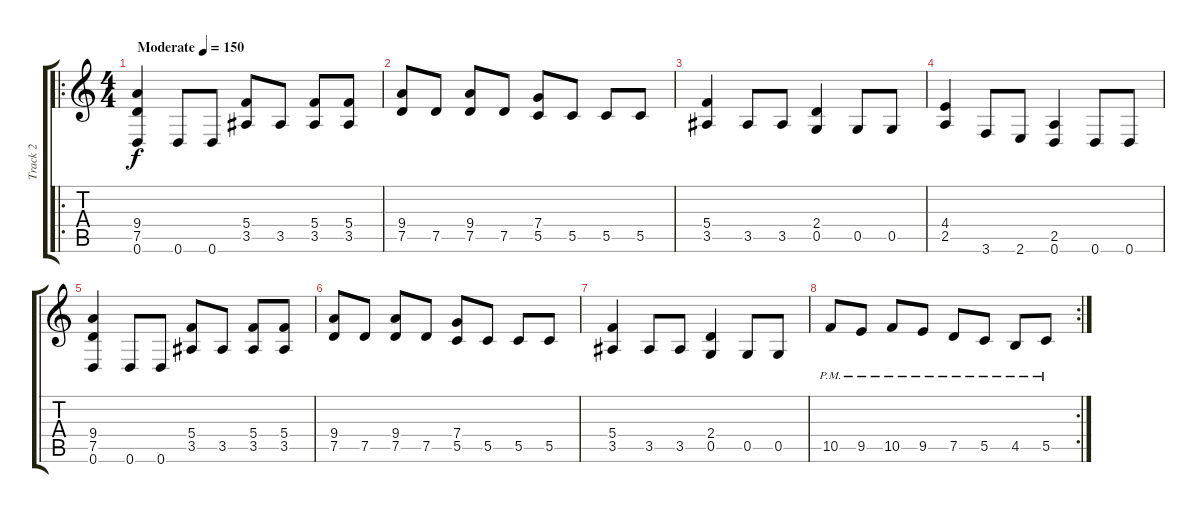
\track ("Track 2" "Track 2") {instrument distortionguitar}
\staff {score tabs}
\tuning (D4 A3 F3 C3 G2 D2) {hide}
\ro
\ts (4 4)
\tempo (150 "Moderate")
\clef g2
\ks c
(9.4 7.5 0.6).4{dy f instrument distortionguitar} 0.6.8 0.6.8 (5.4 3.5).8 3.5.8 (5.4 3.5).8 (5.4 3.5).8 |
(9.4 7.5).8 7.5.8 (9.4 7.5).8 7.5.8 (7.4 5.5).8 5.5.8 5.5.8 5.5.8 |
(5.4 3.5).4 3.5.8 3.5.8 (2.4 0.5).4 0.5.8 0.5.8 |
(4.4 2.5).4 3.6.8 2.6.8 (2.5 0.6).4 0.6.8 0.6.8 |
(9.4 7.5 0.6).4 0.6.8 0.6.8 (5.4 3.5).8 3.5.8 (5.4 3.5).8 (5.4 3.5).8 |
(9.4 7.5).8 7.5.8 (9.4 7.5).8 7.5.8 (7.4 5.5).8 5.5.8 5.5.8 5.5.8 |
(5.4 3.5).4 3.5.8 3.5.8 (2.4 0.5).4 0.5.8 0.5.8 |
\rc 2
10.5{pm}.8 9.5{pm}.8 10.5{pm}.8 9.5{pm}.8 7.5{pm}.8 5.5{pm}.8 4.5{pm}.8 5.5{pm}.8
